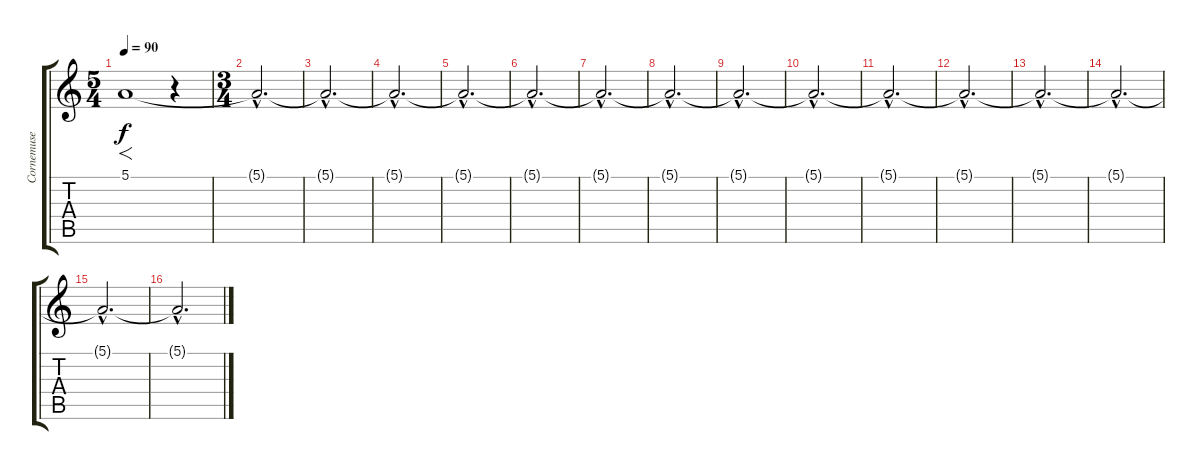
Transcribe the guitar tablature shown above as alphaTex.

\track ("Cornemuse 1" "Cornemuse ") {instrument fiddle}
\staff {score tabs}
\tuning (E4 B3 G3 D3 A2 E2) {hide}
\ts (5 4)
\tempo 90
\clef g2
\ks c
5.1.1{f dy f instrument fiddle} r.4 |
\ts (3 4)
5.1{hac t}.2{d} |
5.1{hac t}.2{d} |
5.1{hac t}.2{d} |
5.1{hac t}.2{d} |
5.1{hac t}.2{d} |
5.1{hac t}.2{d} |
5.1{hac t}.2{d} |
5.1{hac t}.2{d} |
5.1{hac t}.2{d} |
5.1{hac t}.2{d} |
5.1{hac t}.2{d} |
5.1{hac t}.2{d} |
5.1{hac t}.2{d} |
5.1{hac t}.2{d} |
5.1{hac t}.2{d}
